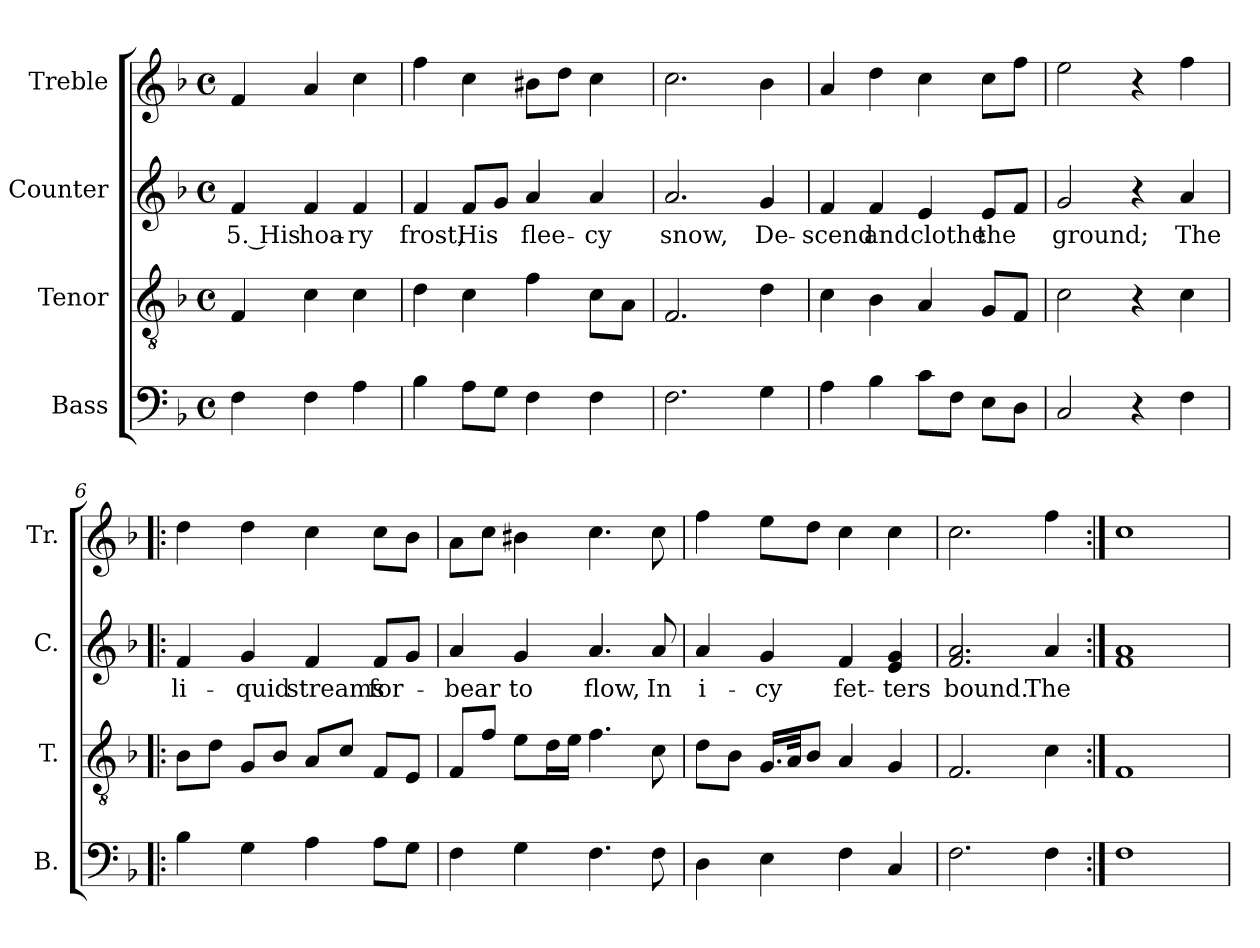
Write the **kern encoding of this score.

**kern	**kern	**kern	**text	**kern
*part4	*part3	*part2	*part2	*part1
*staff4	*staff3	*staff2	*staff2	*staff1
*I"Bass	*I"Tenor	*I"Counter	*	*I"Treble
*I'B.	*I'T.	*I'C.	*	*I'Tr.
*clefF4	*clefGv2	*clefG2	*	*clefG2
*k[b-]	*k[b-]	*k[b-]	*	*k[b-]
*F:	*F:	*F:	*	*F:
*M4/4	*M4/4	*M4/4	*	*M4/4
*met(c)	*met(c)	*met(c)	*	*met(c)
=1	=1	=1	=1	=1
4F\	4F/	4f/	5. His	4f/
4F\	4c\	4f/	hoa-	4a/
4A\	4c\	4f/	-ry	4cc\
=2	=2	=2	=2	=2
4B-\	4d\	4f/	frost,	4ff\
8A\L	4c\	8f/L	His	4cc\
8G\J	.	8g/J	.	.
4F\	4f\	4a/	flee-	8b#X\L
.	.	.	.	8dd\J
4F\	8c\L	4a/	-cy	4cc\
.	8A\J	.	.	.
=3	=3	=3	=3	=3
2.F\	2.F/	2.a/	snow,	2.cc\
4G\	4d\	4g/	De-	4b-\
=4	=4	=4	=4	=4
4A\	4c\	4f/	-scend	4a/
4B-\	4B-\	4f/	and	4dd\
8c\L	4A/	4e/	clothe	4cc\
8F\J	.	.	.	.
8E\L	8G/L	8e/L	the	8cc\L
8D\J	8F/J	8f/J	.	8ff\J
=5	=5	=5	=5	=5
2C/	2c\	2g/	ground;	2ee\
4r	4r	4r	.	4r
4F\	4c\	4a/	The	4ff\
!!LO:LB:g=z
=6!|:	=6!|:	=6!|:	=6!|:	=6!|:
4B-\	8B-\L	4f/	li-	4dd\
.	8d\J	.	.	.
4G\	8G/L	4g/	-quid	4dd\
.	8B-/J	.	.	.
4A\	8A/L	4f/	streams	4cc\
.	8c/J	.	.	.
8A\L	8F/L	8f/L	for-	8cc\L
8G\J	8E/J	8g/J	.	8b-\J
=7	=7	=7	=7	=7
4F\	8F/L	4a/	-bear	8a\L
.	8f\J	.	.	8cc\J
4G\	8e\L	4g/	to	4b#X\
.	16d\L	.	.	.
.	16e\JJ	.	.	.
4.F\	4.f\	4.a/	flow,	4.cc\
8F\	8c\	8a/	In	8cc\
=8	=8	=8	=8	=8
4D\	8d\L	4a/	i-	4ff\
.	8B-\J	.	.	.
4E\	16.G/LL	4g/	-cy	8ee\L
.	32A/JK	.	.	.
.	8B-/J	.	.	8dd\J
4F\	4A/	4f/	fet-	4cc\
4C/	4G/	4e/ 4g/	-ters	4cc\
=9	=9	=9	=9	=9
2.F\	2.F/	2.f/ 2.a/	bound.	2.cc\
4F\	4c\	4a/	The	4ff\
=10:|!	=10:|!	=10:|!	=10:|!	=10:|!
1F	1F	1f 1a	.	1cc
=	=	=	=	=
*-	*-	*-	*-	*-
